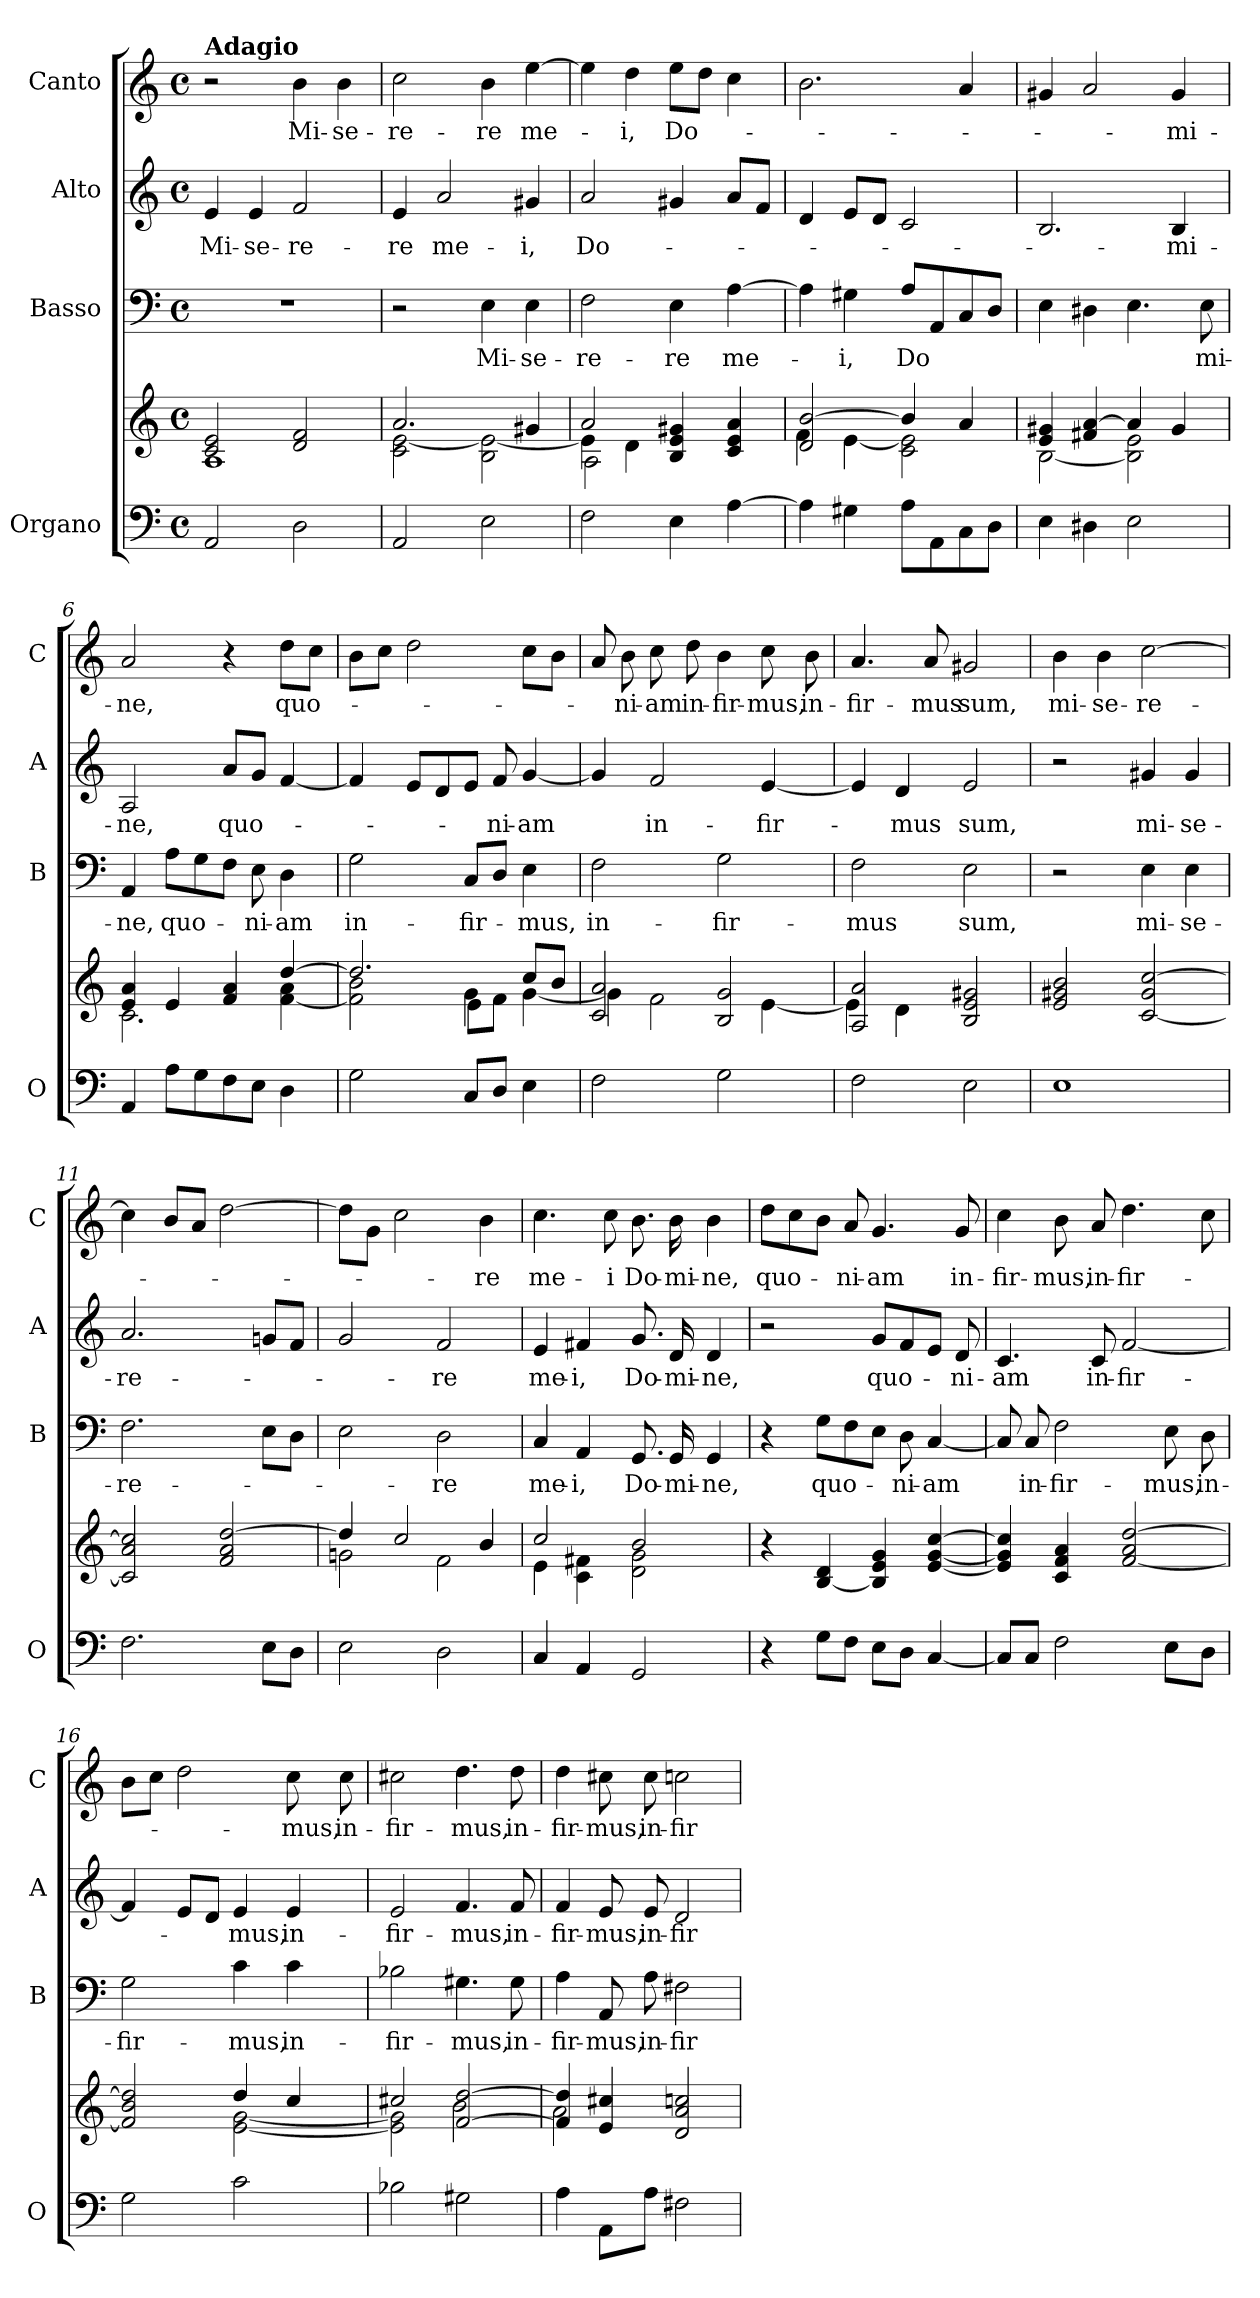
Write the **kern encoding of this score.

**kern	**kern	**kern	**text	**kern	**text	**kern	**text
*part4	*part4	*part3	*part3	*part2	*part2	*part1	*part1
*staff5	*staff4	*staff3	*staff3	*staff2	*staff2	*staff1	*staff1
*I"Organo	*	*I"Basso	*	*I"Alto	*	*I"Canto	*
*I'O	*	*I'B	*	*I'A	*	*I'C	*
*clefF4	*clefG2	*clefF4	*	*clefG2	*	*clefG2	*
*k[]	*k[]	*k[]	*	*k[]	*	*k[]	*
*M4/4	*M4/4	*M4/4	*	*M4/4	*	*M4/4	*
*met(c)	*met(c)	*met(c)	*	*met(c)	*	*met(c)	*
=1	=1	=1	=1	=1	=1	=1	=1
*	*^	*	*	*	*	*	*
!	!	!	!	!	!	!	!LO:TX:a:B:t=Adagio	!
2AA/	2c/ 2e/	1A	1r	.	4e/	Mi-	2r	.
.	.	.	.	.	4e/	se-	.	.
2D\	2d/ 2f/	.	.	.	2f/	-re-	4b\	Mi-
.	.	.	.	.	.	.	4b\	se-
=2	=2	=2	=2	=2	=2	=2	=2	=2
2AA/	2.a/	2c\ [2e\	2r	.	4e/	-re	2cc\	-re-
.	.	.	.	.	2a/	me-	.	.
2E\	.	2B\ 2e\_	4E\	Mi-	.	.	4b\	-re
.	4g#X/	.	4E\	-se-	4g#X/	-i,	[4ee\	me-
=3	=3	=3	=3	=3	=3	=3	=3	=3
*	*	*^	*	*	*	*	*	*
2F\	2a/	4e\]	2A\	2F\	-re-	2a/	Do-	4ee\]	.
.	.	4d\	.	.	.	.	.	4dd\	i,
4E\	4B/ 4e/ 4g#X/	2ryy	2ryy	4E\	-re	4g#X/	.	8ee\L	Do-
.	.	.	.	.	.	.	.	8dd\J	.
[4A\	4c/ 4e/ 4a/	.	.	[4A\	me-	8a/L	.	4cc\	.
.	.	.	.	.	.	8f/J	.	.	.
*	*	*v	*v	*	*	*	*	*	*
=4	=4	=4	=4	=4	=4	=4	=4	=4
4A\]	2d/ [2b/	4f\	4A\]	.	4d/	.	2.b\	.
4G#X\	.	[4e\	4G#X\	i,	8e/L	.	.	.
.	.	.	.	.	8d/J	.	.	.
8A\L	4b/]	2c\ 2e\]	8A/L	Do	2c/	.	.	.
8AA\	.	.	8AA/	.	.	.	.	.
8C\	4a/	.	8C/	.	.	.	4a/	.
8D\J	.	.	8D/J	.	.	.	.	.
=5	=5	=5	=5	=5	=5	=5	=5	=5
4E\	4e/ 4g#X/	[2B\	4E\	.	2.B/	.	4g#X/	.
4D#X\	4f#X/ [4a/	.	4D#X\	.	.	.	2a/	.
2E\	4a/]	2B\] 2e\	4.E\	.	.	.	.	.
.	4g#/	.	.	.	4B/	mi-	4g#/	mi-
.	.	.	8E\	mi-	.	.	.	.
!!LO:LB:g=z
=6	=6	=6	=6	=6	=6	=6	=6	=6
4AA/	4e/ 4a/	2.c\	4AA/	-ne,	2A/	-ne,	2a/	-ne,
8A\L	4e/	.	8A\L	quo-	.	.	.	.
8G\	.	.	8G\	.	.	.	.	.
8F\	4f/ 4a/	.	8F\J	.	8a/L	quo-	4r	.
8E\J	.	.	8E\	ni-	8g/J	.	.	.
4D\	[4dd/	[4f\ 4a\	4D\	-am	[4f/	.	8dd\L	quo-
.	.	.	.	.	.	.	8cc\J	.
=7	=7	=7	=7	=7	=7	=7	=7	=7
*	*	*^	*	*	*	*	*	*
2G\	2.dd/]	2f\] 2b\	2ryy	2G\	in-	4f/]	.	8b\L	.
.	.	.	.	.	.	.	.	8cc\J	.
.	.	.	.	.	.	8e/L	.	2dd\	.
.	.	.	.	.	.	8d/	.	.	.
8C/L	.	4g\	8e\L	8C/L	-fir-	8e/J	.	.	.
8D/J	.	.	8f\J	8D/J	.	8f/	ni-	.	.
4E\	8cc/L	[4g\	4ryy	4E\	mus,	[4g/	-am	8cc\L	.
.	8b/J	.	.	.	.	.	.	8b\J	.
*	*	*v	*v	*	*	*	*	*	*
=8	=8	=8	=8	=8	=8	=8	=8	=8
2F\	2c/ 2a/	4g\]	2F\	in-	4g/]	.	8a/	.
.	.	.	.	.	.	.	8b\	ni-
.	.	2f\	.	.	2f/	in-	8cc\	-am
.	.	.	.	.	.	.	8dd\	in-
2G\	2B/ 2g/	.	2G\	-fir-	.	.	4b\	-fir-
.	.	[4e\	.	.	[4e/	-fir-	8cc\	-mus,
.	.	.	.	.	.	.	8b\	in-
=9	=9	=9	=9	=9	=9	=9	=9	=9
2F\	2A/ 2a/	4e\]	2F\	-mus	4e/]	.	4.a/	-fir-
.	.	4d\	.	.	4d/	mus	.	.
.	.	.	.	.	.	.	8a/	-mus
2E\	2B/ 2e/ 2g#X/	2ryy	2E\	sum,	2e/	sum,	2g#X/	sum,
*	*v	*v	*	*	*	*	*	*
!!LO:LB:g=z
=10	=10	=10	=10	=10	=10	=10	=10
1E	2e/ 2g#X/ 2b/	2r	.	2r	.	4b\	mi-
.	.	.	.	.	.	4b\	-se-
.	[2c/ 2g#/ [2cc/	4E\	mi-	4g#X/	mi-	[2cc\	-re-
.	.	4E\	-se-	4g#/	-se-	.	.
=11	=11	=11	=11	=11	=11	=11	=11
2.F\	2c/] 2a/ 2cc/]	2.F\	-re-	2.a/	-re-	4cc\]	.
.	.	.	.	.	.	8b/L	.
.	.	.	.	.	.	8a/J	.
.	2f/ 2a/ [2dd/	.	.	.	.	[2dd\	.
8E\L	.	8E\L	.	8gn/L	.	.	.
8D\J	.	8D\J	.	8f/J	.	.	.
=12	=12	=12	=12	=12	=12	=12	=12
*	*^	*	*	*	*	*	*
2E\	4dd/]	2gn\	2E\	.	2g/	.	8dd\L]	.
.	.	.	.	.	.	.	8g\J	.
.	2cc/	.	.	.	.	.	2cc\	.
2D\	.	2f\	2D\	re	2f/	re	.	.
.	4b/	.	.	.	.	.	4b\	re
=13	=13	=13	=13	=13	=13	=13	=13	=13
4C/	2cc/	4e\	4C/	me-	4e/	me-	4.cc\	me-
4AA/	.	4c\ 4f#X\	4AA/	-i,	4f#X/	-i,	.	.
.	.	.	.	.	.	.	8cc\	-i
2GG/	2b/	2d\ 2g\	8.GG/	Do-	8.g/	Do-	8.b\	Do-
.	.	.	16GG/	-mi-	16d/	-mi-	16b\	-mi-
.	.	.	4GG/	-ne,	4d/	-ne,	4b\	-ne,
*	*v	*v	*	*	*	*	*	*
=14	=14	=14	=14	=14	=14	=14	=14
4r	4r	4r	.	2r	.	8dd\L	quo-
.	.	.	.	.	.	8cc\	.
8G\L	[4B/ 4d/	8G\L	quo-	.	.	8b\J	.
8F\J	.	8F\	.	.	.	8a/	ni-
8E\L	4B/] 4e/ 4g/	8E\J	.	8g/L	quo-	4.g/	-am
8D\J	.	8D\	ni-	8f/	.	.	.
[4C/	[4e/ [4g/ [4cc/	[4C/	-am	8e/J	.	.	.
.	.	.	.	8d/	ni-	8g/	in-
!!LO:PB:g=z
=15	=15	=15	=15	=15	=15	=15	=15
8C/L]	4e/] 4g/] 4cc/]	8C/]	.	4.c/	-am	4cc\	-fir-
8C/J	.	8C/	in-	.	.	.	.
2F\	4c/ 4f/ 4a/	2F\	-fir-	.	.	8b\	-mus,
.	.	.	.	8c/	in-	8a/	in-
.	[2f/ 2a/ [2dd/	.	.	[2f/	-fir-	4.dd\	-fir-
8E\L	.	8E\	-mus,	.	.	.	.
8D\J	.	8D\	in-	.	.	8cc\	.
=16	=16	=16	=16	=16	=16	=16	=16
*	*^	*	*	*	*	*	*
2G\	2f/] 2b/ 2dd/]	2ryy	2G\	-fir-	4f/]	.	8b\L	.
.	.	.	.	.	.	.	8cc\J	.
.	.	.	.	.	8e/L	.	2dd\	.
.	.	.	.	.	8d/J	.	.	.
2c\	4dd/	[2e\ [2g\	4c\	-mus,	4e/	mus,	.	.
.	4cc/	.	4c\	in-	4e/	in-	8cc\	mus,
.	.	.	.	.	.	.	8cc\	in-
=17	=17	=17	=17	=17	=17	=17	=17	=17
2B-X\	2cc#X/	2e\] 2g\]	2B-X\	-fir-	2e/	-fir-	2cc#X\	-fir-
2G#X\	[2f/ [2dd/	2b\	4.G#X\	-mus,	4.f/	-mus,	4.dd\	-mus,
.	.	.	8G#\	in-	8f/	in-	8dd\	in-
=18	=18	=18	=18	=18	=18	=18	=18	=18
4A\	4f/] 4dd/]	2a\	4A\	-fir-	4f/	-fir-	4dd\	-fir-
8AA\L	4e/ 4cc#X/	.	8AA/	-mus,	8e/	-mus,	8cc#X\	-mus,
8A\J	.	.	8A\	in-	8e/	in-	8cc#\	in-
2F#X\	2d/ 2a/ 2ccn/	2ryy	2F#X\	-fir-	2d/	-fir-	2ccn\	-fir-
*	*v	*v	*	*	*	*	*	*
=	=	=	=	=	=	=	=
*-	*-	*-	*-	*-	*-	*-	*-
